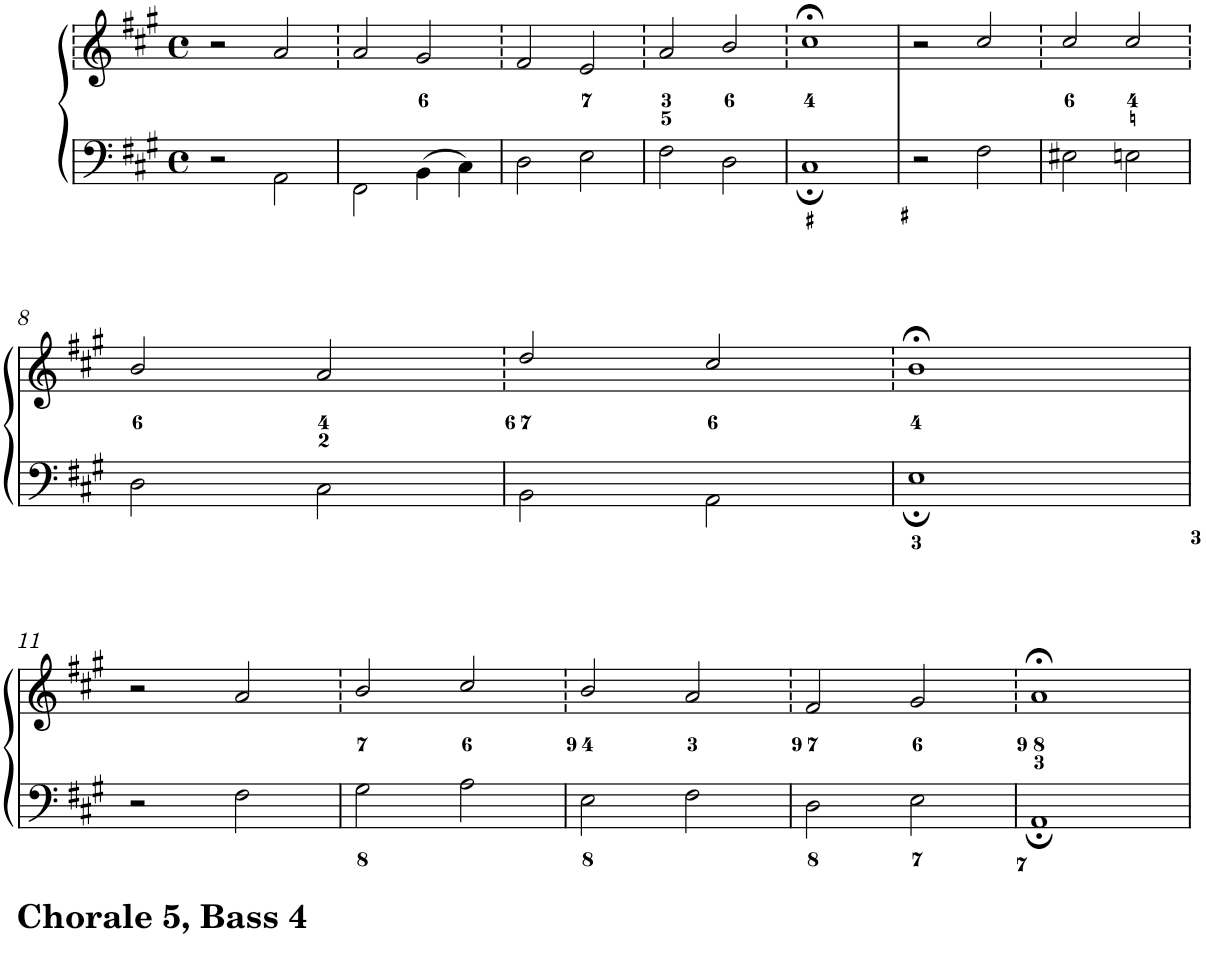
**kern	**kern
*part1	*part1
*staff2	*staff1
*I"Piano	*
*I'Pno.	*
*clefF4	*clefG2
*k[f#c#g#]	*k[f#c#g#]
*A:	*A:
*M4/4	*M4/4
*met(c)	*met(c)
=1	=1
2r	2r
2AA\	2a/
=2	=2
2FF#\	2a/
4BB\	2g#/
4C#\	.
=3	=3
2D\	2f#/
2E\	2e/
=4	=4
2F#\	2a/
2D\	2b/
=5	=5
1C#;	1cc#;<
=6	=6
2r	2r
2F#\	2cc#/
=7	=7
2E#X\	2cc#/
2En\	2cc#/
!!LO:LB:g=z
=8	=8
2D\	2b/
2C#\	2a/
=9	=9
2BB\	2dd/
2AA\	2cc#/
=10	=10
1E;	1b;<
!!LO:LB:g=z
=11	=11
2r	2r
2F#\	2a/
=12	=12
2G#\	2b/
2A\	2cc#/
=13	=13
2E\	2b/
2F#\	2a/
=14	=14
2D\	2f#/
2E\	2g#/
=15	=15
1AA;	1a;<
=	=
*-	*-
